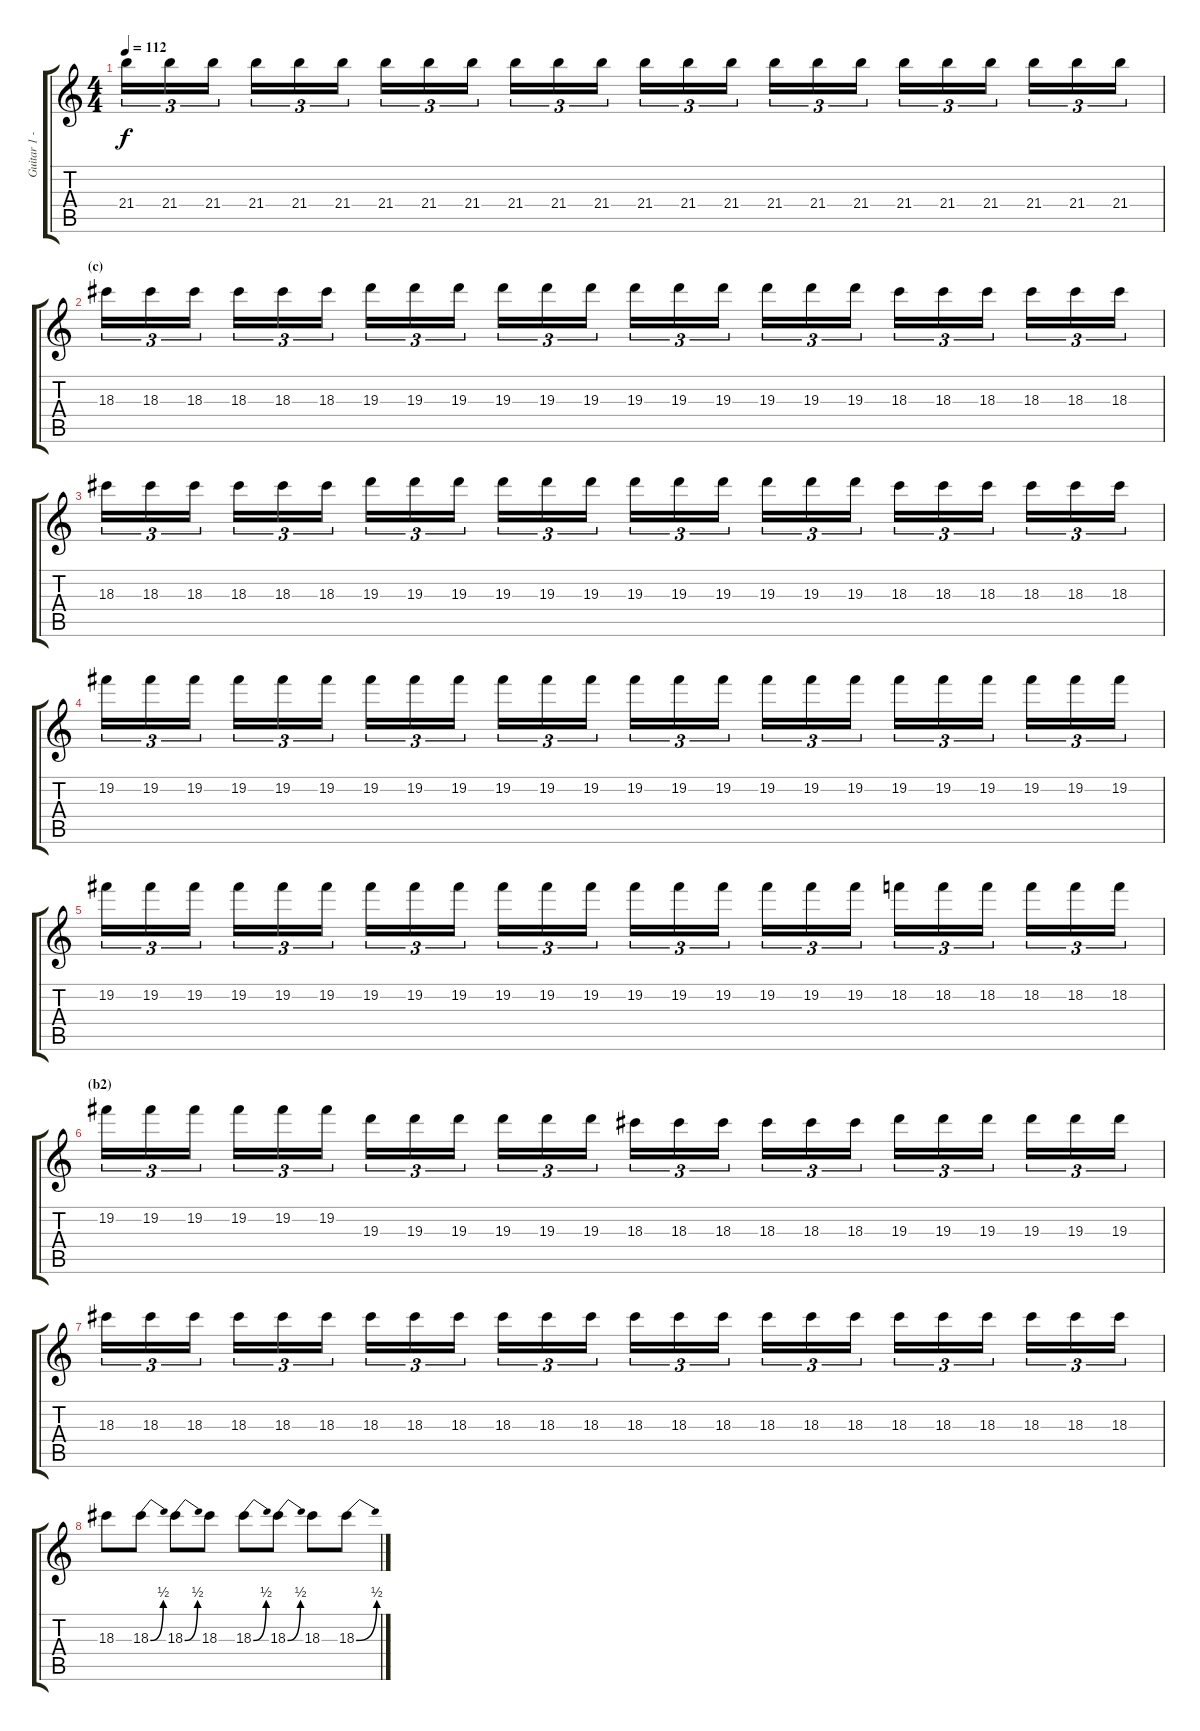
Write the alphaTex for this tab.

\track ("Guitar 1 - left" "Guitar 1 -") {instrument distortionguitar}
\staff {score tabs}
\tuning (E4 B3 G3 D3 A2 E2) {hide}
\ts (4 4)
\tempo 112
\clef g2
\ks c
21.4.16{tu (3 2) dy f} 21.4.16{tu (3 2)} 21.4.16{tu (3 2)} 21.4.16{tu (3 2)} 21.4.16{tu (3 2)} 21.4.16{tu (3 2)} 21.4.16{tu (3 2)} 21.4.16{tu (3 2)} 21.4.16{tu (3 2)} 21.4.16{tu (3 2)} 21.4.16{tu (3 2)} 21.4.16{tu (3 2)} 21.4.16{tu (3 2)} 21.4.16{tu (3 2)} 21.4.16{tu (3 2)} 21.4.16{tu (3 2)} 21.4.16{tu (3 2)} 21.4.16{tu (3 2)} 21.4.16{tu (3 2)} 21.4.16{tu (3 2)} 21.4.16{tu (3 2)} 21.4.16{tu (3 2)} 21.4.16{tu (3 2)} 21.4.16{tu (3 2)} |
\section ("" "(c)")
18.3.16{tu (3 2)} 18.3.16{tu (3 2)} 18.3.16{tu (3 2)} 18.3.16{tu (3 2)} 18.3.16{tu (3 2)} 18.3.16{tu (3 2)} 19.3.16{tu (3 2)} 19.3.16{tu (3 2)} 19.3.16{tu (3 2)} 19.3.16{tu (3 2)} 19.3.16{tu (3 2)} 19.3.16{tu (3 2)} 19.3.16{tu (3 2)} 19.3.16{tu (3 2)} 19.3.16{tu (3 2)} 19.3.16{tu (3 2)} 19.3.16{tu (3 2)} 19.3.16{tu (3 2)} 18.3.16{tu (3 2)} 18.3.16{tu (3 2)} 18.3.16{tu (3 2)} 18.3.16{tu (3 2)} 18.3.16{tu (3 2)} 18.3.16{tu (3 2)} |
18.3.16{tu (3 2)} 18.3.16{tu (3 2)} 18.3.16{tu (3 2)} 18.3.16{tu (3 2)} 18.3.16{tu (3 2)} 18.3.16{tu (3 2)} 19.3.16{tu (3 2)} 19.3.16{tu (3 2)} 19.3.16{tu (3 2)} 19.3.16{tu (3 2)} 19.3.16{tu (3 2)} 19.3.16{tu (3 2)} 19.3.16{tu (3 2)} 19.3.16{tu (3 2)} 19.3.16{tu (3 2)} 19.3.16{tu (3 2)} 19.3.16{tu (3 2)} 19.3.16{tu (3 2)} 18.3.16{tu (3 2)} 18.3.16{tu (3 2)} 18.3.16{tu (3 2)} 18.3.16{tu (3 2)} 18.3.16{tu (3 2)} 18.3.16{tu (3 2)} |
19.2.16{tu (3 2)} 19.2.16{tu (3 2)} 19.2.16{tu (3 2)} 19.2.16{tu (3 2)} 19.2.16{tu (3 2)} 19.2.16{tu (3 2)} 19.2.16{tu (3 2)} 19.2.16{tu (3 2)} 19.2.16{tu (3 2)} 19.2.16{tu (3 2)} 19.2.16{tu (3 2)} 19.2.16{tu (3 2)} 19.2.16{tu (3 2)} 19.2.16{tu (3 2)} 19.2.16{tu (3 2)} 19.2.16{tu (3 2)} 19.2.16{tu (3 2)} 19.2.16{tu (3 2)} 19.2.16{tu (3 2)} 19.2.16{tu (3 2)} 19.2.16{tu (3 2)} 19.2.16{tu (3 2)} 19.2.16{tu (3 2)} 19.2.16{tu (3 2)} |
19.2.16{tu (3 2)} 19.2.16{tu (3 2)} 19.2.16{tu (3 2)} 19.2.16{tu (3 2)} 19.2.16{tu (3 2)} 19.2.16{tu (3 2)} 19.2.16{tu (3 2)} 19.2.16{tu (3 2)} 19.2.16{tu (3 2)} 19.2.16{tu (3 2)} 19.2.16{tu (3 2)} 19.2.16{tu (3 2)} 19.2.16{tu (3 2)} 19.2.16{tu (3 2)} 19.2.16{tu (3 2)} 19.2.16{tu (3 2)} 19.2.16{tu (3 2)} 19.2.16{tu (3 2)} 18.2.16{tu (3 2)} 18.2.16{tu (3 2)} 18.2.16{tu (3 2)} 18.2.16{tu (3 2)} 18.2.16{tu (3 2)} 18.2.16{tu (3 2)} |
\section ("" "(b2)")
19.2.16{tu (3 2)} 19.2.16{tu (3 2)} 19.2.16{tu (3 2)} 19.2.16{tu (3 2)} 19.2.16{tu (3 2)} 19.2.16{tu (3 2)} 19.3.16{tu (3 2)} 19.3.16{tu (3 2)} 19.3.16{tu (3 2)} 19.3.16{tu (3 2)} 19.3.16{tu (3 2)} 19.3.16{tu (3 2)} 18.3.16{tu (3 2)} 18.3.16{tu (3 2)} 18.3.16{tu (3 2)} 18.3.16{tu (3 2)} 18.3.16{tu (3 2)} 18.3.16{tu (3 2)} 19.3.16{tu (3 2)} 19.3.16{tu (3 2)} 19.3.16{tu (3 2)} 19.3.16{tu (3 2)} 19.3.16{tu (3 2)} 19.3.16{tu (3 2)} |
18.3.16{tu (3 2)} 18.3.16{tu (3 2)} 18.3.16{tu (3 2)} 18.3.16{tu (3 2)} 18.3.16{tu (3 2)} 18.3.16{tu (3 2)} 18.3.16{tu (3 2)} 18.3.16{tu (3 2)} 18.3.16{tu (3 2)} 18.3.16{tu (3 2)} 18.3.16{tu (3 2)} 18.3.16{tu (3 2)} 18.3.16{tu (3 2)} 18.3.16{tu (3 2)} 18.3.16{tu (3 2)} 18.3.16{tu (3 2)} 18.3.16{tu (3 2)} 18.3.16{tu (3 2)} 18.3.16{tu (3 2)} 18.3.16{tu (3 2)} 18.3.16{tu (3 2)} 18.3.16{tu (3 2)} 18.3.16{tu (3 2)} 18.3.16{tu (3 2)} |
18.3.8 18.3{be (bend 0 0 60 2)}.8 18.3{be (bend 0 0 60 2)}.8 18.3.8 18.3{be (bend 0 0 60 2)}.8 18.3{be (bend 0 0 60 2)}.8 18.3.8 18.3{be (bend 0 0 60 2)}.8
